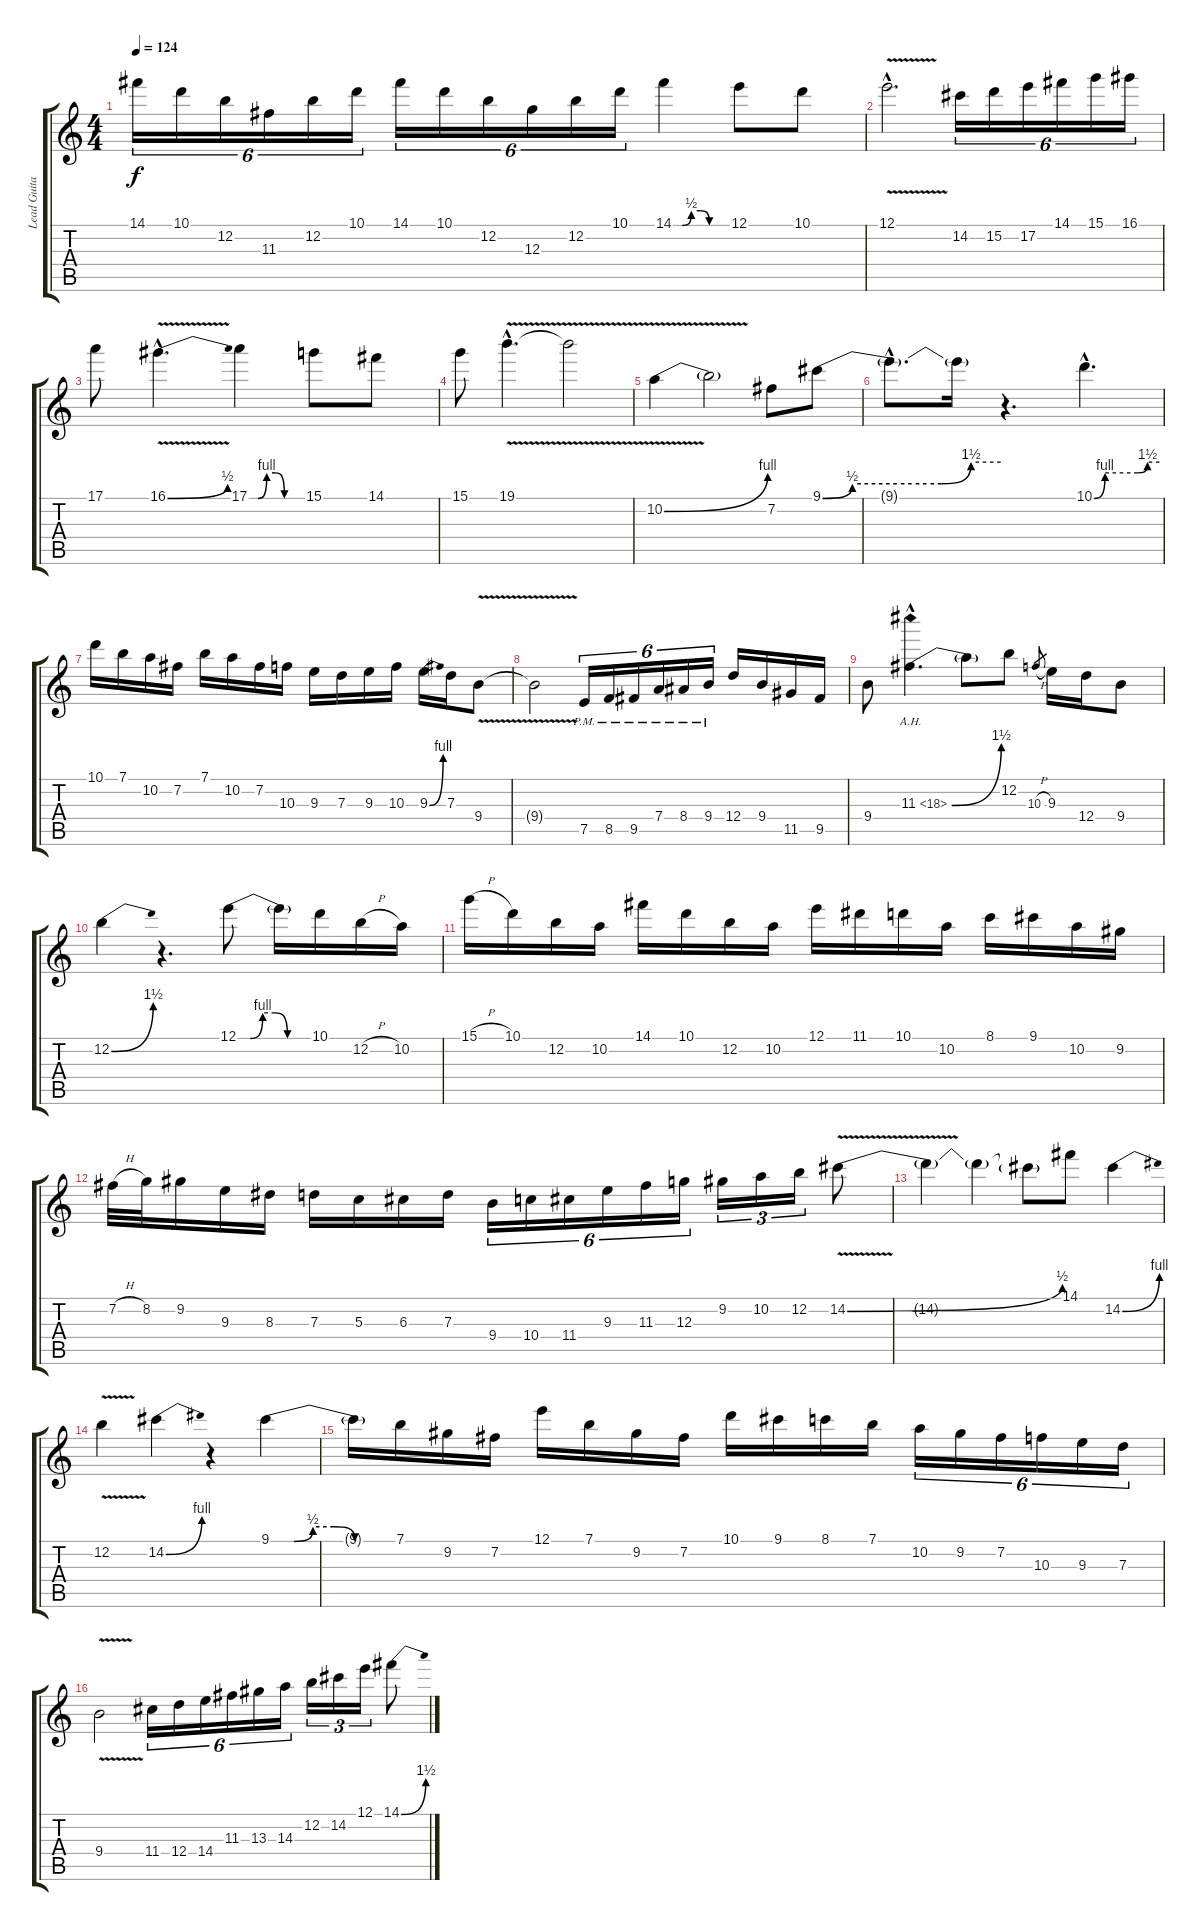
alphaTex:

\track ("Lead Guitar" "Lead Guita") {instrument overdrivenguitar}
\staff {score tabs}
\tuning (E4 B3 G3 D3 A2 E2) {hide}
\ts (4 4)
\tempo 124
\clef g2
\ks c
14.1.16{tu (6 4) dy f} 10.1.16{tu (6 4)} 12.2.16{tu (6 4)} 11.3.16{tu (6 4)} 12.2.16{tu (6 4)} 10.1.16{tu (6 4)} 14.1.16{tu (6 4)} 10.1.16{tu (6 4)} 12.2.16{tu (6 4)} 12.3.16{tu (6 4)} 12.2.16{tu (6 4)} 10.1.16{tu (6 4)} 14.1{be (custom 0 0 10 0 20 2 30 2 40 0 45 0 60 0)}.4 12.1.8 10.1.8 |
12.1{v hac}.2{d} 14.2.16{tu (6 4)} 15.2.16{tu (6 4)} 17.2.16{tu (6 4)} 14.1.16{tu (6 4)} 15.1.16{tu (6 4)} 16.1.16{tu (6 4)} |
17.1.8 16.1{be (bend 0 0 60 2) v hac}.4{d} 17.1{be (custom 0 0 10 0 20 4 30 4 40 0 45 0 60 0)}.4 15.1.8 14.1.8 |
15.1.8 19.1{v hac}.4{d} 19.1{t}.2 |
10.2{be (bend 0 0 60 4) v}.4 10.2{t}.2 7.2.8 9.1{be (custom 0 0 10 2 25 2 30 2 35 2 40 2 50 6 60 6)}.8 |
9.1{hac t}.8{d} 9.1{t}.16 r.4{d} 10.1{be (custom 0 0 10 4 40 4 49 6 60 6) hac}.4{d} |
10.1.16 7.1.16 10.2.16 7.2.16 7.1.16 10.2.16 7.2.16 10.3.16 9.3.16 7.3.16 9.3.16 10.3.16 9.3{be (bend 0 0 60 4)}.16 7.3.16 9.4{v}.8 |
9.4{t}.2 7.5{pm}.16{tu (6 4)} 8.5{pm}.16{tu (6 4)} 9.5{pm}.16{tu (6 4)} 7.4{pm}.16{tu (6 4)} 8.4{pm}.16{tu (6 4)} 9.4{pm}.16{tu (6 4)} 12.4.16 9.4.16 11.5.16 9.5.16 |
9.4.8 11.3{be (bend 0 0 60 6) ah 7 hac}.4{d} 11.3{t}.8 12.2.8 10.3{h}.8{gr} 9.3.16 12.4.16 9.4.8 |
12.2{be (bend 0 0 60 6)}.4 r.4{d} 12.1{be (custom 0 0 10 0 20 4 30 4 40 0 45 0 60 0)}.8 12.1{t}.16 10.1.16 12.2{h}.16 10.2.16 |
15.1{h}.16 10.1.16 12.2.16 10.2.16 14.1.16 10.1.16 12.2.16 10.2.16 12.1.16 11.1.16 10.1.16 10.2.16 8.1.16 9.1.16 10.2.16 9.2.16 |
7.2{h}.32 8.2.32 9.2.16 9.3.16 8.3.16 7.3.16 5.3.16 6.3.16 7.3.16 9.4.16{tu (6 4)} 10.4.16{tu (6 4)} 11.4.16{tu (6 4)} 9.3.16{tu (6 4)} 11.3.16{tu (6 4)} 12.3.16{tu (6 4)} 9.2.16{tu (3 2)} 10.2.16{tu (3 2)} 12.2.16{tu (3 2)} 14.2{be (bend 0 0 60 2) v}.8 |
14.2{t}.4 14.2{t}.4 14.2{t}.8 14.1.8 14.2{be (bend 0 0 60 4)}.4 |
12.2{v}.4 14.2{be (bend 0 0 60 4)}.4 r.4 9.1{be (custom 0 0 11 0 20 2 30 2 40 0 45 0 60 0)}.4 |
9.1{t}.16 7.1.16 9.2.16 7.2.16 12.1.16 7.1.16 9.2.16 7.2.16 10.1.16 9.1.16 8.1.16 7.1.16 10.2.16{tu (6 4)} 9.2.16{tu (6 4)} 7.2.16{tu (6 4)} 10.3.16{tu (6 4)} 9.3.16{tu (6 4)} 7.3.16{tu (6 4)} |
9.4{v}.2 11.4.16{tu (6 4)} 12.4.16{tu (6 4)} 14.4.16{tu (6 4)} 11.3.16{tu (6 4)} 13.3.16{tu (6 4)} 14.3.16{tu (6 4)} 12.2.16{tu (3 2)} 14.2.16{tu (3 2)} 12.1.16{tu (3 2)} 14.1{be (bend 0 0 60 6)}.8
